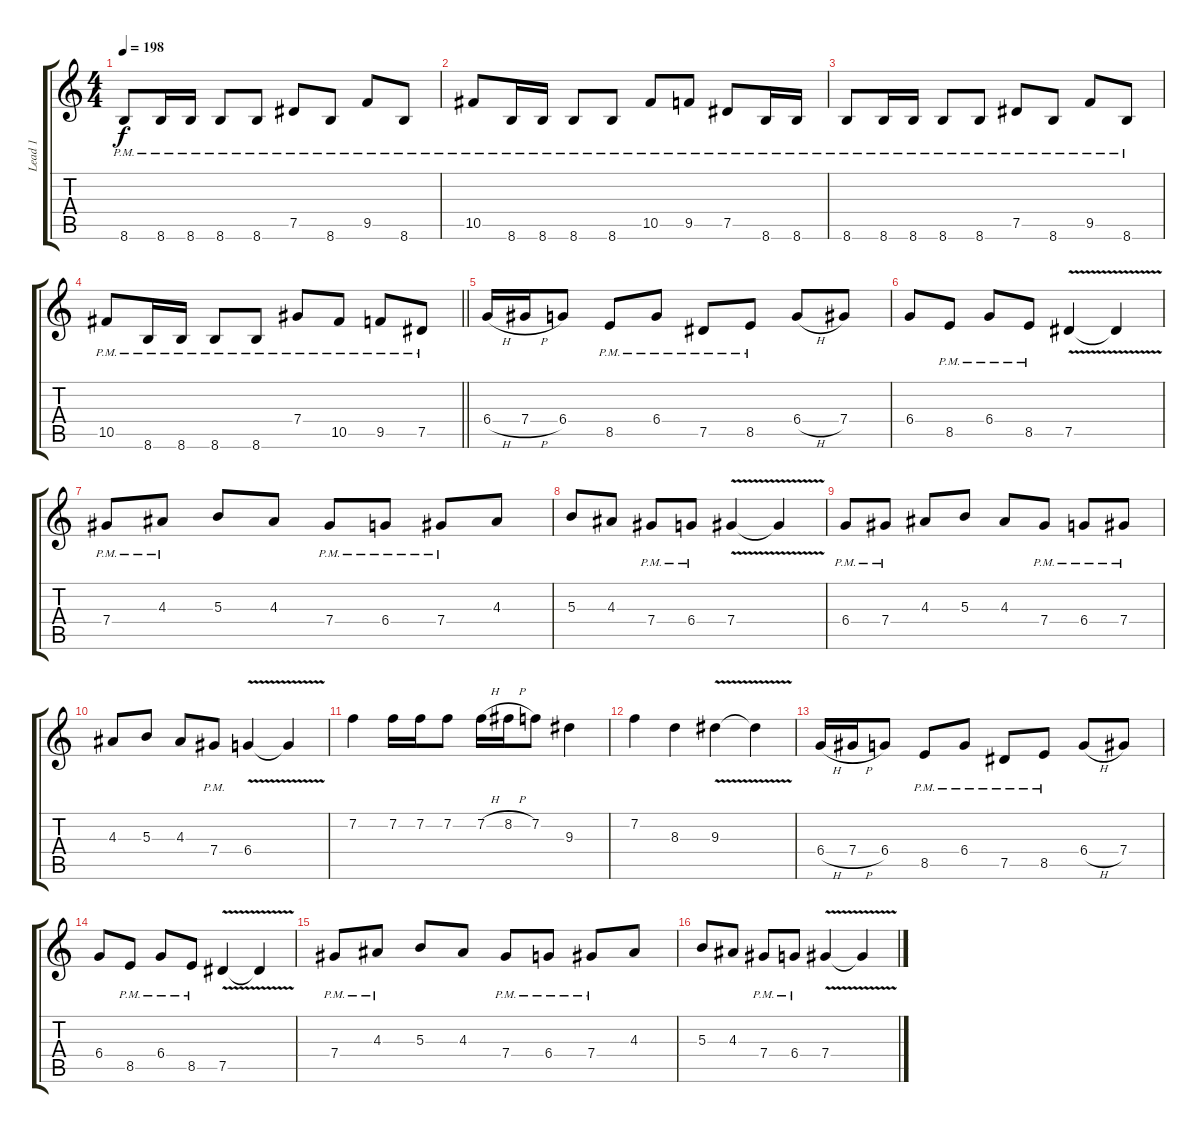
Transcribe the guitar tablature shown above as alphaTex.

\track ("Lead 1" "Lead 1") {instrument distortionguitar}
\staff {score tabs}
\tuning (Eb4 Bb3 Gb3 Db3 Ab2 Eb2) {hide}
\ts (4 4)
\tempo 198
\clef g2
\ks c
8.6{pm}.8{dy f} 8.6{pm}.16 8.6{pm}.16 8.6{pm}.8 8.6{pm}.8 7.5{pm}.8 8.6{pm}.8 9.5{pm}.8 8.6{pm}.8 |
10.5{pm}.8 8.6{pm}.16 8.6{pm}.16 8.6{pm}.8 8.6{pm}.8 10.5{pm}.8 9.5{pm}.8 7.5{pm}.8 8.6{pm}.16 8.6{pm}.16 |
8.6{pm}.8 8.6{pm}.16 8.6{pm}.16 8.6{pm}.8 8.6{pm}.8 7.5{pm}.8 8.6{pm}.8 9.5{pm}.8 8.6{pm}.8 |
\barLineRight lightlight
10.5{pm}.8 8.6{pm}.16 8.6{pm}.16 8.6{pm}.8 8.6{pm}.8 7.4{pm}.8 10.5{pm}.8 9.5{pm}.8 7.5{pm}.8 |
6.4{h}.16 7.4{h}.16 6.4.8 8.5{pm}.8 6.4{pm}.8 7.5{pm}.8 8.5{pm}.8 6.4{h}.8 7.4.8 |
6.4.8 8.5{pm}.8 6.4{pm}.8 8.5{pm}.8 7.5{v}.4 7.5{t}.4 |
7.4{pm}.8 4.3{pm}.8 5.3.8 4.3.8 7.4{pm}.8 6.4{pm}.8 7.4{pm}.8 4.3.8 |
5.3.8 4.3.8 7.4{pm}.8 6.4{pm}.8 7.4{v}.4 7.4{t}.4 |
6.4{pm}.8 7.4{pm}.8 4.3.8 5.3.8 4.3.8 7.4{pm}.8 6.4{pm}.8 7.4{pm}.8 |
4.3.8 5.3.8 4.3.8 7.4{pm}.8 6.4{v}.4 6.4{t}.4 |
7.2.4 7.2.16 7.2.16 7.2.8 7.2{h}.16 8.2{h}.16 7.2.8 9.3.4 |
7.2.4 8.3.4 9.3{v}.4 9.3{t}.4 |
6.4{h}.16 7.4{h}.16 6.4.8 8.5{pm}.8 6.4{pm}.8 7.5{pm}.8 8.5{pm}.8 6.4{h}.8 7.4.8 |
6.4.8 8.5{pm}.8 6.4{pm}.8 8.5{pm}.8 7.5{v}.4 7.5{t}.4 |
7.4{pm}.8 4.3{pm}.8 5.3.8 4.3.8 7.4{pm}.8 6.4{pm}.8 7.4{pm}.8 4.3.8 |
5.3.8 4.3.8 7.4{pm}.8 6.4{pm}.8 7.4{v}.4 7.4{t}.4
